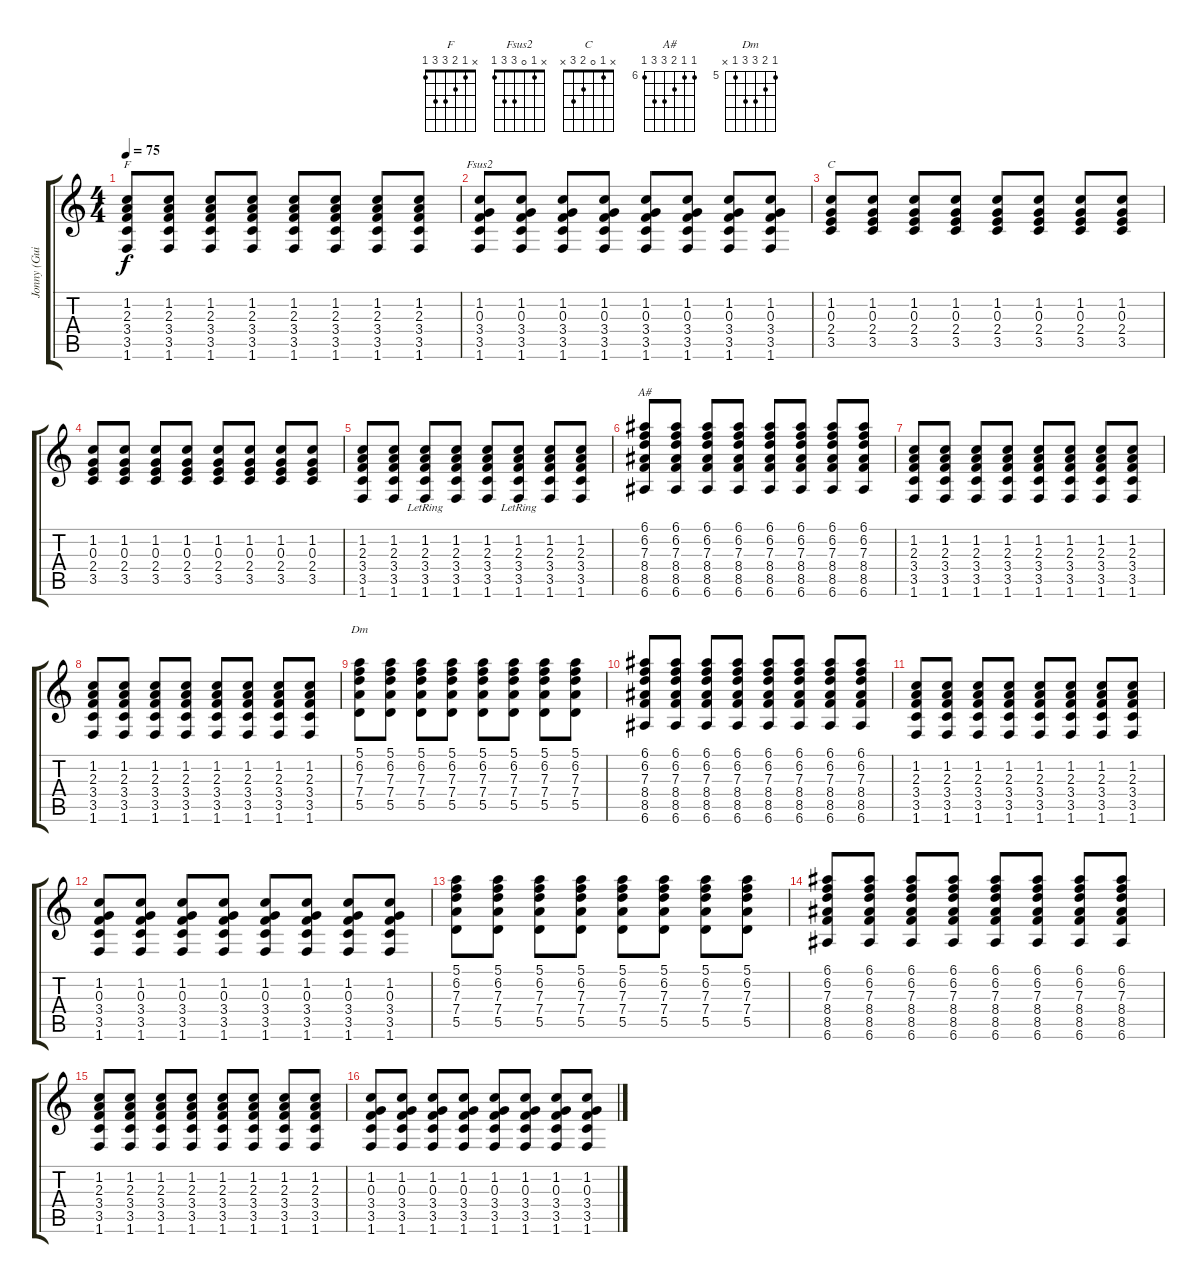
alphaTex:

\track ("Jonny (Guitar 1)" "Jonny (Gui") {instrument acousticguitarsteel}
\staff {score tabs}
\tuning (E4 B3 G3 D3 A2 E2) {hide}
\chord ("F" x 1 2 3 3 1)
\chord ("Fsus2" x 1 0 3 3 1)
\chord ("C" x 1 0 2 3 x)
\chord ("A#" 6 6 7 8 8 6) {firstfret 6}
\chord ("Dm" 5 6 7 7 5 x) {firstfret 5}
\ts (4 4)
\tempo 75
\clef g2
\ks c
(1.2 2.3 3.4 3.5 1.6).8{ch "F" dy f} (1.2 2.3 3.4 3.5 1.6).8 (1.2 2.3 3.4 3.5 1.6).8 (1.2 2.3 3.4 3.5 1.6).8 (1.2 2.3 3.4 3.5 1.6).8 (1.2 2.3 3.4 3.5 1.6).8 (1.2 2.3 3.4 3.5 1.6).8 (1.2 2.3 3.4 3.5 1.6).8 |
(1.2 0.3 3.4 3.5 1.6).8{ch "Fsus2"} (1.2 0.3 3.4 3.5 1.6).8 (1.2 0.3 3.4 3.5 1.6).8 (1.2 0.3 3.4 3.5 1.6).8 (1.2 0.3 3.4 3.5 1.6).8 (1.2 0.3 3.4 3.5 1.6).8 (1.2 0.3 3.4 3.5 1.6).8 (1.2 0.3 3.4 3.5 1.6).8 |
(1.2 0.3 2.4 3.5).8{ch "C"} (1.2 0.3 2.4 3.5).8 (1.2 0.3 2.4 3.5).8 (1.2 0.3 2.4 3.5).8 (1.2 0.3 2.4 3.5).8 (1.2 0.3 2.4 3.5).8 (1.2 0.3 2.4 3.5).8 (1.2 0.3 2.4 3.5).8 |
(1.2 0.3 2.4 3.5).8 (1.2 0.3 2.4 3.5).8 (1.2 0.3 2.4 3.5).8 (1.2 0.3 2.4 3.5).8 (1.2 0.3 2.4 3.5).8 (1.2 0.3 2.4 3.5).8 (1.2 0.3 2.4 3.5).8 (1.2 0.3 2.4 3.5).8 |
(1.2 2.3 3.4 3.5 1.6).8 (1.2 2.3 3.4 3.5 1.6).8 (1.2{lr} 2.3{lr} 3.4{lr} 3.5{lr} 1.6{lr}).8 (1.2 2.3 3.4 3.5 1.6).8 (1.2 2.3 3.4 3.5 1.6).8 (1.2{lr} 2.3{lr} 3.4{lr} 3.5{lr} 1.6{lr}).8 (1.2 2.3 3.4 3.5 1.6).8 (1.2 2.3 3.4 3.5 1.6).8 |
(6.1 6.2 7.3 8.4 8.5 6.6).8{ch "A#"} (6.1 6.2 7.3 8.4 8.5 6.6).8 (6.1 6.2 7.3 8.4 8.5 6.6).8 (6.1 6.2 7.3 8.4 8.5 6.6).8 (6.1 6.2 7.3 8.4 8.5 6.6).8 (6.1 6.2 7.3 8.4 8.5 6.6).8 (6.1 6.2 7.3 8.4 8.5 6.6).8 (6.1 6.2 7.3 8.4 8.5 6.6).8 |
(1.2 2.3 3.4 3.5 1.6).8 (1.2 2.3 3.4 3.5 1.6).8 (1.2 2.3 3.4 3.5 1.6).8 (1.2 2.3 3.4 3.5 1.6).8 (1.2 2.3 3.4 3.5 1.6).8 (1.2 2.3 3.4 3.5 1.6).8 (1.2 2.3 3.4 3.5 1.6).8 (1.2 2.3 3.4 3.5 1.6).8 |
(1.2 2.3 3.4 3.5 1.6).8 (1.2 2.3 3.4 3.5 1.6).8 (1.2 2.3 3.4 3.5 1.6).8 (1.2 2.3 3.4 3.5 1.6).8 (1.2 2.3 3.4 3.5 1.6).8 (1.2 2.3 3.4 3.5 1.6).8 (1.2 2.3 3.4 3.5 1.6).8 (1.2 2.3 3.4 3.5 1.6).8 |
(5.1 6.2 7.3 7.4 5.5).8{ch "Dm"} (5.1 6.2 7.3 7.4 5.5).8 (5.1 6.2 7.3 7.4 5.5).8 (5.1 6.2 7.3 7.4 5.5).8 (5.1 6.2 7.3 7.4 5.5).8 (5.1 6.2 7.3 7.4 5.5).8 (5.1 6.2 7.3 7.4 5.5).8 (5.1 6.2 7.3 7.4 5.5).8 |
(6.1 6.2 7.3 8.4 8.5 6.6).8 (6.1 6.2 7.3 8.4 8.5 6.6).8 (6.1 6.2 7.3 8.4 8.5 6.6).8 (6.1 6.2 7.3 8.4 8.5 6.6).8 (6.1 6.2 7.3 8.4 8.5 6.6).8 (6.1 6.2 7.3 8.4 8.5 6.6).8 (6.1 6.2 7.3 8.4 8.5 6.6).8 (6.1 6.2 7.3 8.4 8.5 6.6).8 |
(1.2 2.3 3.4 3.5 1.6).8 (1.2 2.3 3.4 3.5 1.6).8 (1.2 2.3 3.4 3.5 1.6).8 (1.2 2.3 3.4 3.5 1.6).8 (1.2 2.3 3.4 3.5 1.6).8 (1.2 2.3 3.4 3.5 1.6).8 (1.2 2.3 3.4 3.5 1.6).8 (1.2 2.3 3.4 3.5 1.6).8 |
(1.2 0.3 3.4 3.5 1.6).8 (1.2 0.3 3.4 3.5 1.6).8 (1.2 0.3 3.4 3.5 1.6).8 (1.2 0.3 3.4 3.5 1.6).8 (1.2 0.3 3.4 3.5 1.6).8 (1.2 0.3 3.4 3.5 1.6).8 (1.2 0.3 3.4 3.5 1.6).8 (1.2 0.3 3.4 3.5 1.6).8 |
(5.1 6.2 7.3 7.4 5.5).8 (5.1 6.2 7.3 7.4 5.5).8 (5.1 6.2 7.3 7.4 5.5).8 (5.1 6.2 7.3 7.4 5.5).8 (5.1 6.2 7.3 7.4 5.5).8 (5.1 6.2 7.3 7.4 5.5).8 (5.1 6.2 7.3 7.4 5.5).8 (5.1 6.2 7.3 7.4 5.5).8 |
(6.1 6.2 7.3 8.4 8.5 6.6).8 (6.1 6.2 7.3 8.4 8.5 6.6).8 (6.1 6.2 7.3 8.4 8.5 6.6).8 (6.1 6.2 7.3 8.4 8.5 6.6).8 (6.1 6.2 7.3 8.4 8.5 6.6).8 (6.1 6.2 7.3 8.4 8.5 6.6).8 (6.1 6.2 7.3 8.4 8.5 6.6).8 (6.1 6.2 7.3 8.4 8.5 6.6).8 |
(1.2 2.3 3.4 3.5 1.6).8 (1.2 2.3 3.4 3.5 1.6).8 (1.2 2.3 3.4 3.5 1.6).8 (1.2 2.3 3.4 3.5 1.6).8 (1.2 2.3 3.4 3.5 1.6).8 (1.2 2.3 3.4 3.5 1.6).8 (1.2 2.3 3.4 3.5 1.6).8 (1.2 2.3 3.4 3.5 1.6).8 |
(1.2 0.3 3.4 3.5 1.6).8 (1.2 0.3 3.4 3.5 1.6).8 (1.2 0.3 3.4 3.5 1.6).8 (1.2 0.3 3.4 3.5 1.6).8 (1.2 0.3 3.4 3.5 1.6).8 (1.2 0.3 3.4 3.5 1.6).8 (1.2 0.3 3.4 3.5 1.6).8 (1.2 0.3 3.4 3.5 1.6).8
